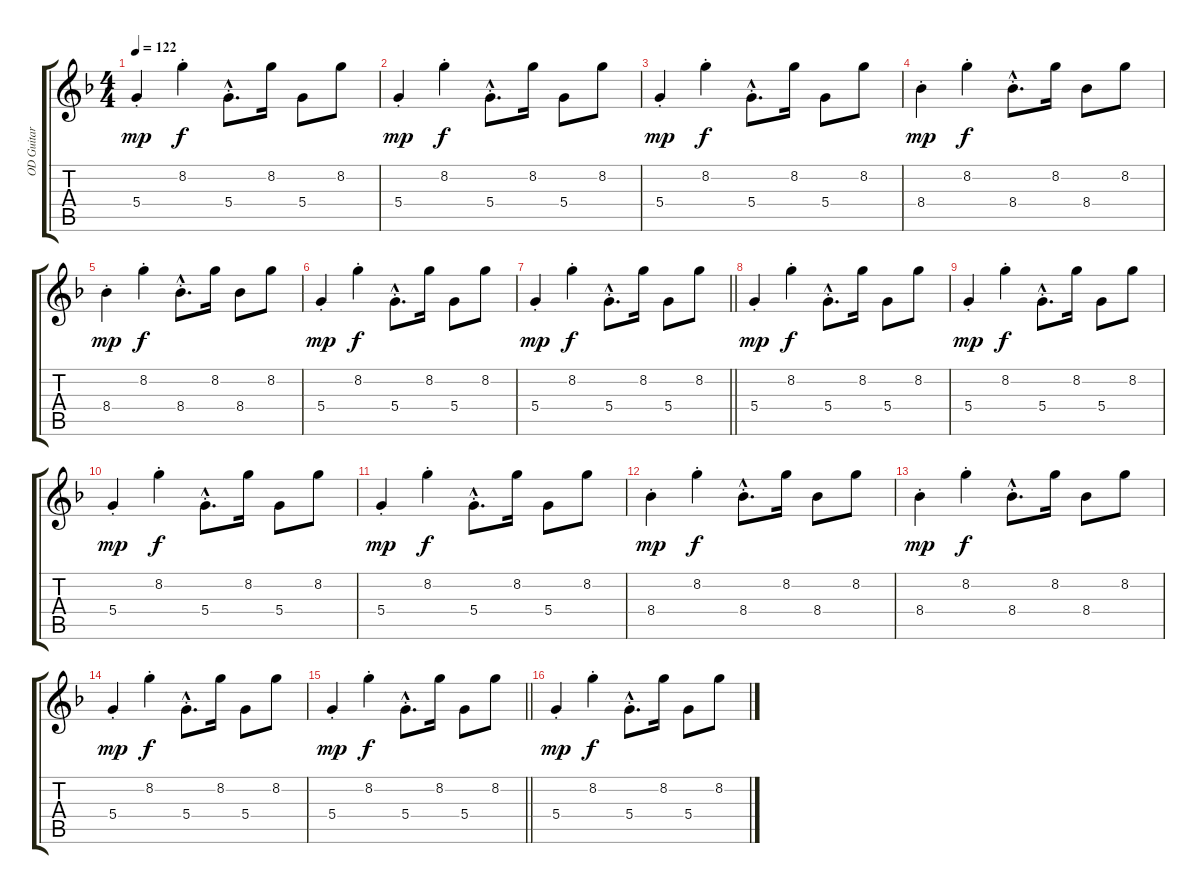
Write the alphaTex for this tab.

\track ("OD Guitar" "OD Guitar") {instrument overdrivenguitar}
\staff {score tabs}
\tuning (E4 B3 G3 D3 A2 E2) {hide}
\ts (4 4)
\tempo 122
\clef g2
\ks f
5.4{st}.4{dy mp} 8.2{st}.4{dy f} 5.4{hac st}.8{d} 8.2.16 5.4.8 8.2.8 |
5.4{st}.4{dy mp} 8.2{st}.4{dy f} 5.4{hac st}.8{d} 8.2.16 5.4.8 8.2.8 |
5.4{st}.4{dy mp} 8.2{st}.4{dy f} 5.4{hac st}.8{d} 8.2.16 5.4.8 8.2.8 |
8.4{st}.4{dy mp} 8.2{st}.4{dy f} 8.4{hac st}.8{d} 8.2.16 8.4.8 8.2.8 |
8.4{st}.4{dy mp} 8.2{st}.4{dy f} 8.4{hac st}.8{d} 8.2.16 8.4.8 8.2.8 |
5.4{st}.4{dy mp} 8.2{st}.4{dy f} 5.4{hac st}.8{d} 8.2.16 5.4.8 8.2.8 |
\barLineRight lightlight
5.4{st}.4{dy mp} 8.2{st}.4{dy f} 5.4{hac st}.8{d} 8.2.16 5.4.8 8.2.8 |
5.4{st}.4{dy mp} 8.2{st}.4{dy f} 5.4{hac st}.8{d} 8.2.16 5.4.8 8.2.8 |
5.4{st}.4{dy mp} 8.2{st}.4{dy f} 5.4{hac st}.8{d} 8.2.16 5.4.8 8.2.8 |
5.4{st}.4{dy mp} 8.2{st}.4{dy f} 5.4{hac st}.8{d} 8.2.16 5.4.8 8.2.8 |
5.4{st}.4{dy mp} 8.2{st}.4{dy f} 5.4{hac st}.8{d} 8.2.16 5.4.8 8.2.8 |
8.4{st}.4{dy mp} 8.2{st}.4{dy f} 8.4{hac st}.8{d} 8.2.16 8.4.8 8.2.8 |
8.4{st}.4{dy mp} 8.2{st}.4{dy f} 8.4{hac st}.8{d} 8.2.16 8.4.8 8.2.8 |
5.4{st}.4{dy mp} 8.2{st}.4{dy f} 5.4{hac st}.8{d} 8.2.16 5.4.8 8.2.8 |
\barLineRight lightlight
5.4{st}.4{dy mp} 8.2{st}.4{dy f} 5.4{hac st}.8{d} 8.2.16 5.4.8 8.2.8 |
5.4{st}.4{dy mp} 8.2{st}.4{dy f} 5.4{hac st}.8{d} 8.2.16 5.4.8 8.2.8
